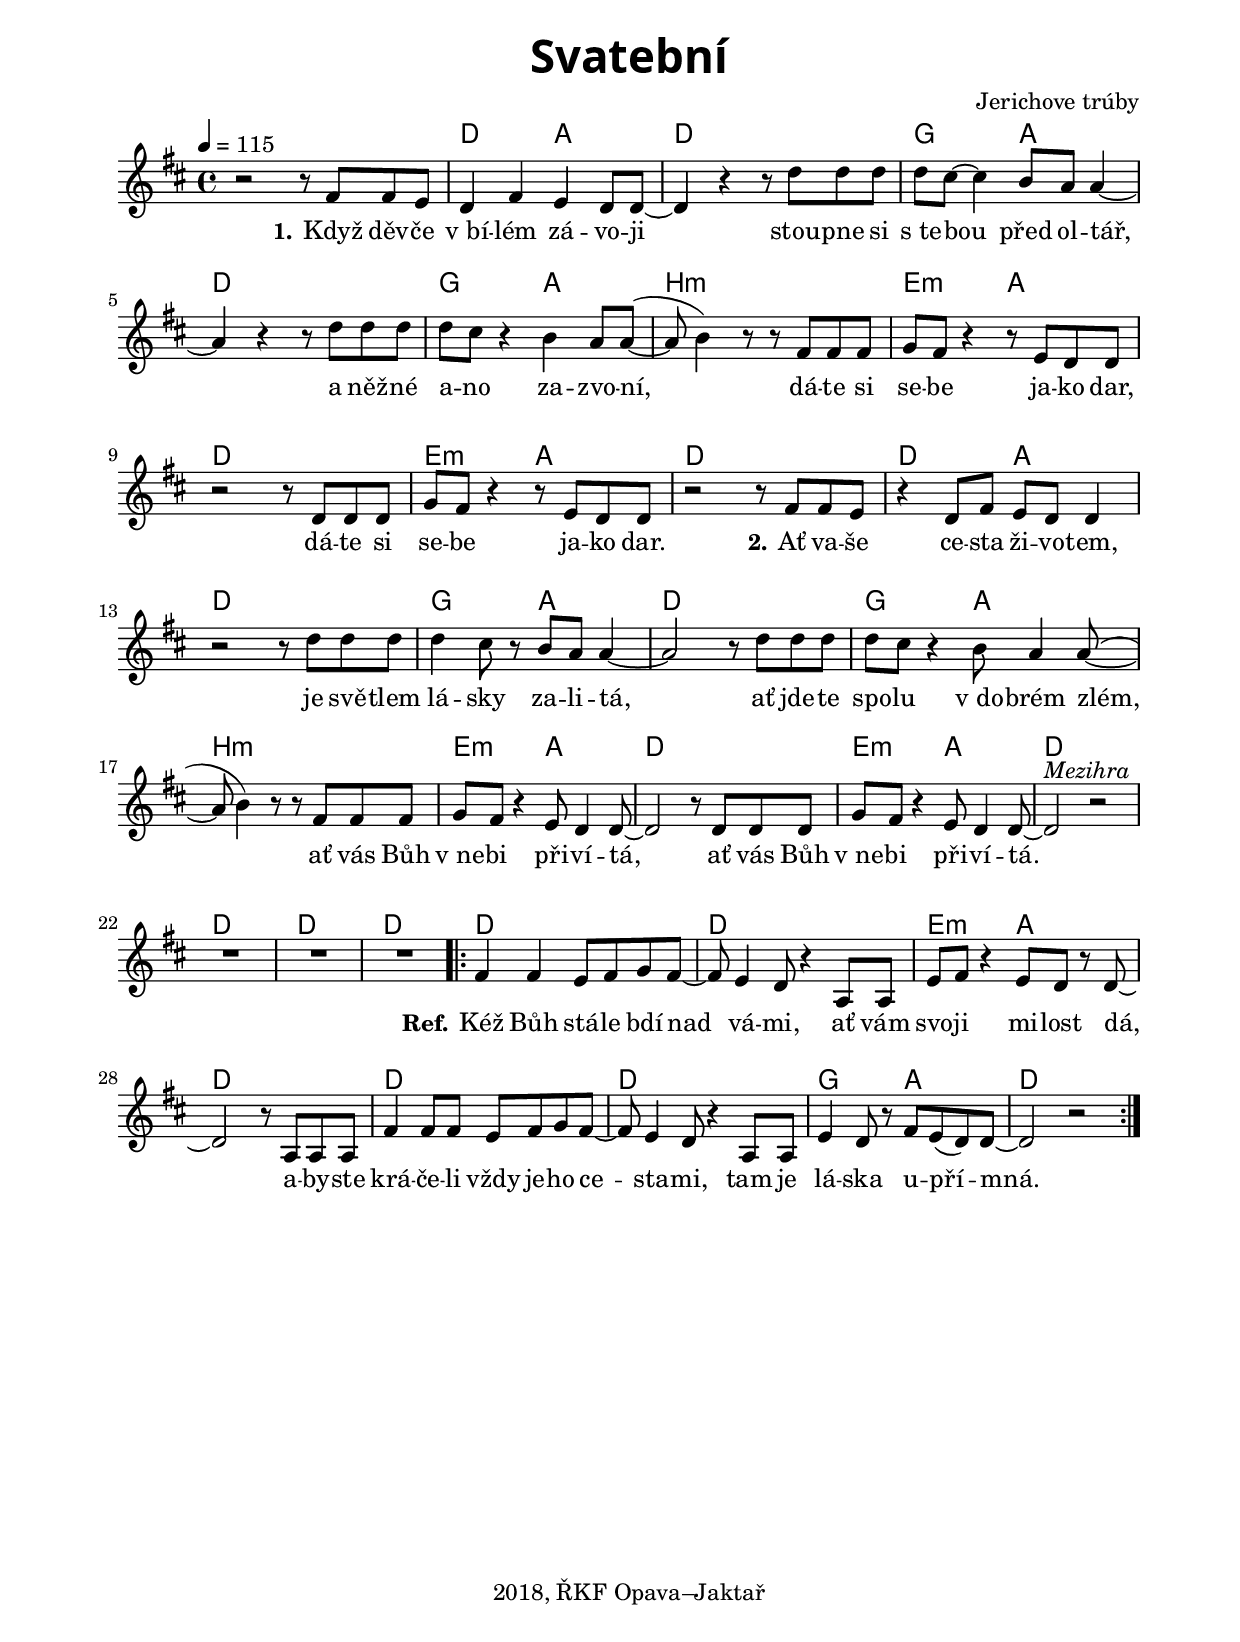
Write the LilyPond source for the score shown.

\version "2.16.2"

\header {
  title = \markup
  \override #'(font-name . "Alegreya Sans Black")
  \override #'(font-size . 6)
  "Svatební"
  composer = "Jerichove trúby"
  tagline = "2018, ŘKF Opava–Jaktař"
}

%#(set-global-staff-size 19)

\paper {
  system-system-spacing #'minimum-distance = #15
  
  top-margin = 1.5\cm
  left-margin = 2\cm
  right-margin = 1.7\cm
  bottom-margin = 1.5\cm
  indent = 0\cm
  %ragged-last = ##t
  %print-all-headers = ##t
}

global = {
  %\override Staff.TimeSignature #'stencil = ##f % hide time signature
  \time 4/4
  \tempo 4 = 115
  \key d \major
  %\set Timing.beamExceptions = #'()
  %\set Timing.baseMoment = #(ly:make-moment 1 4)
  %\set Timing.beatStructure = #'(1 1 1 1)
}

soprano = \relative c' {
  \global
  r2 r8 fis fis e
  d4 fis e d8 d~
  d4 r4 r8 d' d d
  d cis~ cis4 b8 a a4~
  a r4 r8 d d d
  d cis r4 b a8 a~(
  a b4) r8 r8 fis fis fis
  g fis r4 r8 e d d
  r2 r8 d d d
  g fis r4 r8 e d d
  
  r2 r8 fis fis e
  r4 d8 fis e d d4 \break
  r2 r8 d' d d
  d4 cis8 r8 b8 a8 a4~
  a2 r8 d d d
  d cis r4 b8 a4 a8~(
  a b4) r8 r8 fis fis fis
  g fis r4 e8 d4 d8~
  d2 r8 d d d
  g fis r4 e8 d4 d8~
  d2^\markup{ \italic Mezihra } r2
  
  R1*3
  
  \repeat volta 2 {
  fis4 fis4 e8 fis g fis~
  fis e4 d8 r4 a8 a
  e' fis r4 e8 d r8 d~
  d2 r8 a a a
  fis'4 fis8 fis e fis g fis~
  fis e4 d8 r4 a8 a
  e'4 d8 r fis e( d) d~
  d2 r2
  }
  %\bar "|."
}

text = \lyricmode {
  \set stanza = "1."
  Když děv -- če "v bí" -- lém zá -- vo -- ji
  stou -- pne si "s te" -- bou před ol -- tář,
  a něž -- né a -- no za -- zvo -- ní,
  dá -- te si se -- be ja -- ko dar,
  dá -- te si se -- be ja -- ko dar.
  
  \set stanza = "2."
  Ať va -- še ce -- sta ži -- vo -- tem,
  je svě -- tlem lá -- sky za -- li -- tá,
  ať jde -- te spo -- lu "v do" -- brém zlém,
  ať vás Bůh "v ne" -- bi při -- ví -- tá,
  ať vás Bůh "v ne" -- bi při -- ví -- tá.
  % Ať vaše cesta životem, je světlem lásky zalitá, 
  % ať jdete spolu v dobrém zlém, ať vás Bůh v nebi přivítá.
  
  \set stanza = "Ref."
  Kéž Bůh stá -- le bdí nad  vá -- mi,
  ať vám svo -- ji mi -- lost dá,
  a -- by -- ste krá -- če -- li vždy je -- ho ce -- sta -- mi,
  tam je  lá -- ska u -- pří -- mná.
}

songChords = \chordmode {
  \germanChords
  \skip1 d2 a
  d1
  g2 a2
  d1
  g2 a2
  b1:m
  e2:m a2
  d1
  e2:m a2
  d1
  d2 a2
  d1
  g2 a2
  d1
  g2 a2
  b1:m
  e2:m a2
  d1
  e2:m a2
  
  d1 d1 d1 d1
  
  d1
  d1
  e2:m a2
  d1
  d1
  d1
  g2 a2
  d1
}


\score {
  <<
    \new ChordNames \with {
      %\override ChordName #'font-name = "Alegreya Sans"
      %\override ChordName #'font-size = 2
    } \songChords
    \new Staff \new Voice = "soprano" { \soprano }
    \new Lyrics \lyricsto "soprano" \text
  >>
  \layout {
    \context {
      %\Score \override SpacingSpanner #'base-shortest-duration = #(ly:make-moment 1 8)
      %\override LyricText #'font-size = #1  
    }
  }
  \midi { }
}